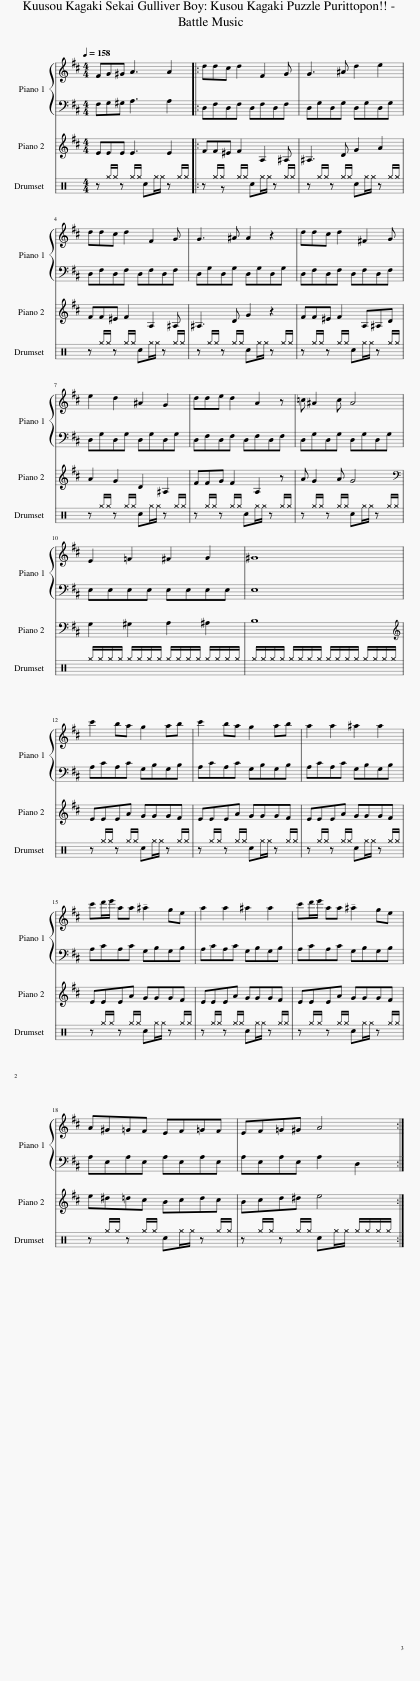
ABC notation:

X:1
%%score { 1 | 2 } 3 4
L:1/8
Q:1/4=158
M:4/4
I:linebreak $
K:D
V:1 treble
V:2 bass
V:3 treble
V:4 perc
K:none
V:1
 FG^G A3 A2 |: ddc d2 F2 G | G3 ^A d2 e2 |$ ddc d2 F2 G | G3 ^A A2 z2 | %5
 ddc d2 ^F2 G |$ e2 d2 ^A2 G2 | dde d2 A2 z | =c ^A2 c A4 |$ E2 =F2 ^F2 G2 | %10
 ^G8 |$ c'2 ba g2 ab | c'2 ba g2 ab | a2 a2 ^a2 a2 |$ c'd'/e'/ aa !tenuto!^a2 ge | %15
 a2 a2 ^a2 a2 | c'd'/e'/ aa !tenuto!^a2 ge |$ A^G=GF EF=GF | EF=G^G A4 :| %19
V:2
 F,G,^G, A,3 A,2 |: D,F,D,F, D,F,D,F, | D,G,D,G, D,G,D,G, |$ D,F,D,F, D,F,D,F, | D,G,D,G, D,G,D,G, | %5
 D,F,D,F, D,F,D,F, |$ D,G,D,G, D,G,D,G, | D,F,D,F, D,F,D,F, | D,G,D,G, D,G,D,G, |$ E,E,E,E, E,E,E,E, | %10
 E,8 |$ A,CA,C G,B,G,B, | A,CA,C G,B,G,B, | A,CA,C G,B,G,B, |$ A,CA,C G,B,G,B, | %15
 A,CA,C G,B,G,B, | A,CA,C G,B,G,B, |$ A,E,A,E, A,E,A,E, | A,E,A,E, A,2 D,2 :| %19
V:3
 EEE E3 E2 |: FF^E F2 A,2 ^A, | ^A,3 D G2 A2 |$ FF^E F2 A,2 ^A, | ^A,3 D G2 z2 | %5
 FF^E F2 A,^A,D |$ A2 G2 D2 ^A,2 | FFG F2 A,2 z | A G2 A G4 |$[K:bass] G,2 ^G,2 A,2 ^A,2 | %10
 B,8 |$[K:treble] EEEA GGGF | EEEA GGGF | EEEA GGGF |$ EEEA GGGF | %15
 EEEA GGGF | EEEA GGGF |$ e^d=dc Bcdc | Bcd^d e4 :| %19
V:4
[K:C] z ^g/^g/ z ^g/^g/ c^g/^g/ z ^g/^g/ |: z ^g/^g/ z ^g/^g/ c^g/^g/ z ^g/^g/ | z ^g/^g/ z ^g/^g/ c^g/^g/ z ^g/^g/ |$ z ^g/^g/ z ^g/^g/ c^g/^g/ z ^g/^g/ | z ^g/^g/ z ^g/^g/ c^g/^g/ z ^g/^g/ | %5
 z ^g/^g/ z ^g/^g/ c^g/^g/ z ^g/^g/ |$ z ^g/^g/ z ^g/^g/ c^g/^g/ z ^g/^g/ | z ^g/^g/ z ^g/^g/ c^g/^g/ z ^g/^g/ | z ^g/^g/ z ^g/^g/ c^g/^g/ z ^g/^g/ |$ ^g/^g/^g/^g/ ^g/^g/^g/^g/ ^g/^g/^g/^g/ ^g/^g/^g/^g/ | %10
 ^g/^g/^g/^g/ ^g/^g/^g/^g/ ^g/^g/^g/^g/ ^g/^g/^g/^g/ |$ z ^g/^g/ z ^g/^g/ c^g/^g/ z ^g/^g/ | z ^g/^g/ z ^g/^g/ c^g/^g/ z ^g/^g/ | z ^g/^g/ z ^g/^g/ c^g/^g/ z ^g/^g/ |$ z ^g/^g/ z ^g/^g/ c^g/^g/ z ^g/^g/ | %15
 z ^g/^g/ z ^g/^g/ c^g/^g/ z ^g/^g/ | z ^g/^g/ z ^g/^g/ c^g/^g/ z ^g/^g/ |$ z ^g/^g/ z ^g/^g/ c^g/^g/ z ^g/^g/ | z ^g/^g/ z ^g/^g/ c^g/^g/ ^g/^g/^g/^g/ :| %19
